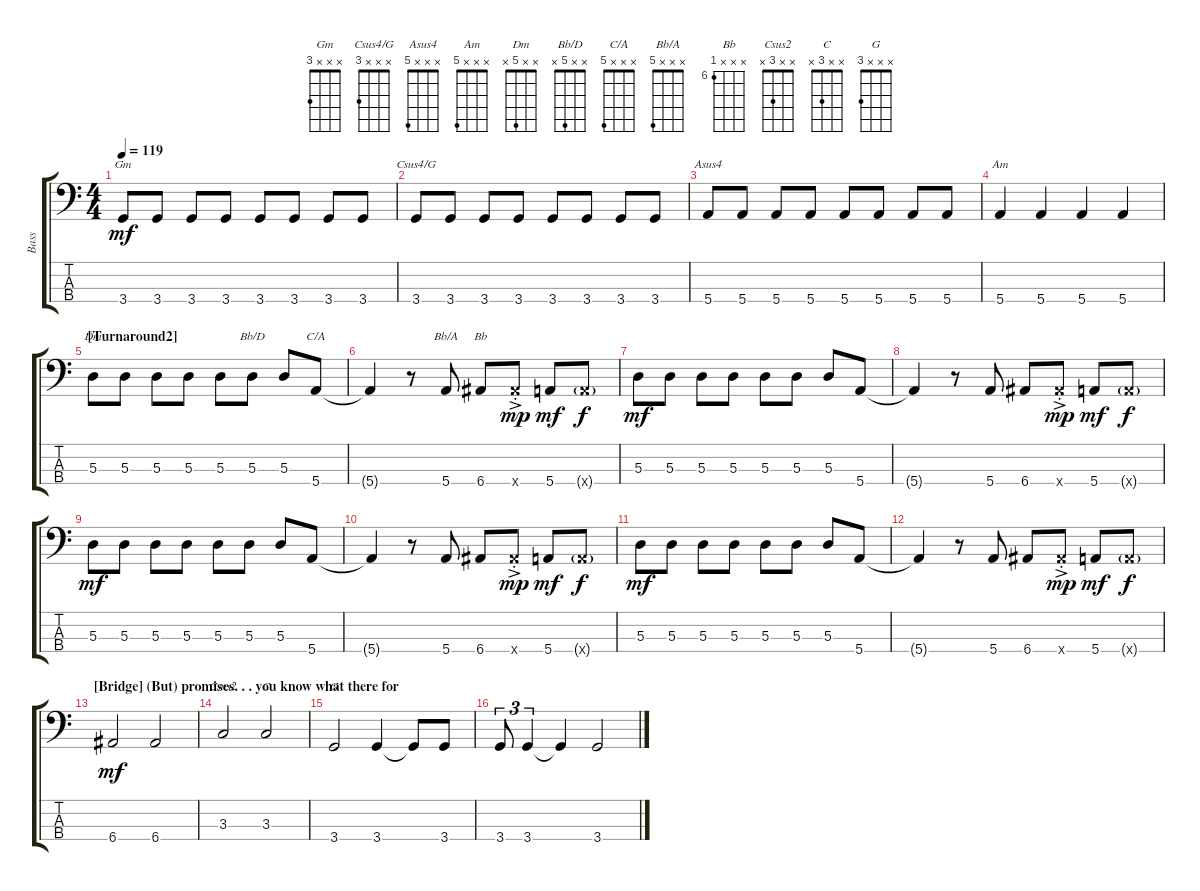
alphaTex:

\track ("Bass" "Bass") {instrument electricbasspick}
\staff {score tabs}
\tuning (G2 D2 A1 E1) {hide}
\chord ("Gm" x x x 3)
\chord ("Csus4/G" x x x 3)
\chord ("Asus4" x x x 5)
\chord ("Am" x x x 5)
\chord ("Dm" x x 5 x)
\chord ("Bb/D" x x 5 x)
\chord ("C/A" x x x 5)
\chord ("Bb/A" x x x 5)
\chord ("Bb" x x x 6) {firstfret 6}
\chord ("Csus2" x x 3 x)
\chord ("C" x x 3 x)
\chord ("G" x x x 3)
\ts (4 4)
\tempo 119
\clef f4
\ks c
3.4.8{ch "Gm" dy mf} 3.4.8 3.4.8 3.4.8 3.4.8 3.4.8 3.4.8 3.4.8 |
3.4.8{ch "Csus4/G"} 3.4.8 3.4.8 3.4.8 3.4.8 3.4.8 3.4.8 3.4.8 |
5.4.8{ch "Asus4"} 5.4.8 5.4.8 5.4.8 5.4.8 5.4.8 5.4.8 5.4.8 |
5.4.4{ch "Am"} 5.4.4 5.4.4 5.4.4 |
\section ("" "[Turnaround2]  ")
5.3.8{ch "Dm"} 5.3.8 5.3.8 5.3.8 5.3.8 5.3.8{ch "Bb/D"} 5.3.8 5.4.8{ch "C/A"} |
5.4{t}.4 r.8 5.4.8{ch "Bb/A"} 6.4.8{ch "Bb"} 6.4{ac st x}.8{dy mp} 5.4.8{dy mf} 5.4{g x}.8{dy f} |
5.3.8{dy mf} 5.3.8 5.3.8 5.3.8 5.3.8 5.3.8 5.3.8 5.4.8 |
5.4{t}.4 r.8 5.4.8 6.4.8 6.4{ac st x}.8{dy mp} 5.4.8{dy mf} 5.4{g x}.8{dy f} |
5.3.8{dy mf} 5.3.8 5.3.8 5.3.8 5.3.8 5.3.8 5.3.8 5.4.8 |
5.4{t}.4 r.8 5.4.8 6.4.8 6.4{ac st x}.8{dy mp} 5.4.8{dy mf} 5.4{g x}.8{dy f} |
5.3.8{dy mf} 5.3.8 5.3.8 5.3.8 5.3.8 5.3.8 5.3.8 5.4.8 |
5.4{t}.4 r.8 5.4.8 6.4.8 6.4{ac st x}.8{dy mp} 5.4.8{dy mf} 5.4{g x}.8{dy f} |
\section ("" "[Bridge] (But) promises. . . you know what there for")
6.4.2{dy mf} 6.4.2 |
3.3.2{ch "Csus2"} 3.3.2{ch "C"} |
3.4.2{ch "G"} 3.4.4 3.4{t}.8 3.4.8 |
3.4.8{tu (3 2)} 3.4.4{tu (3 2)} 3.4{t}.4 3.4.2
